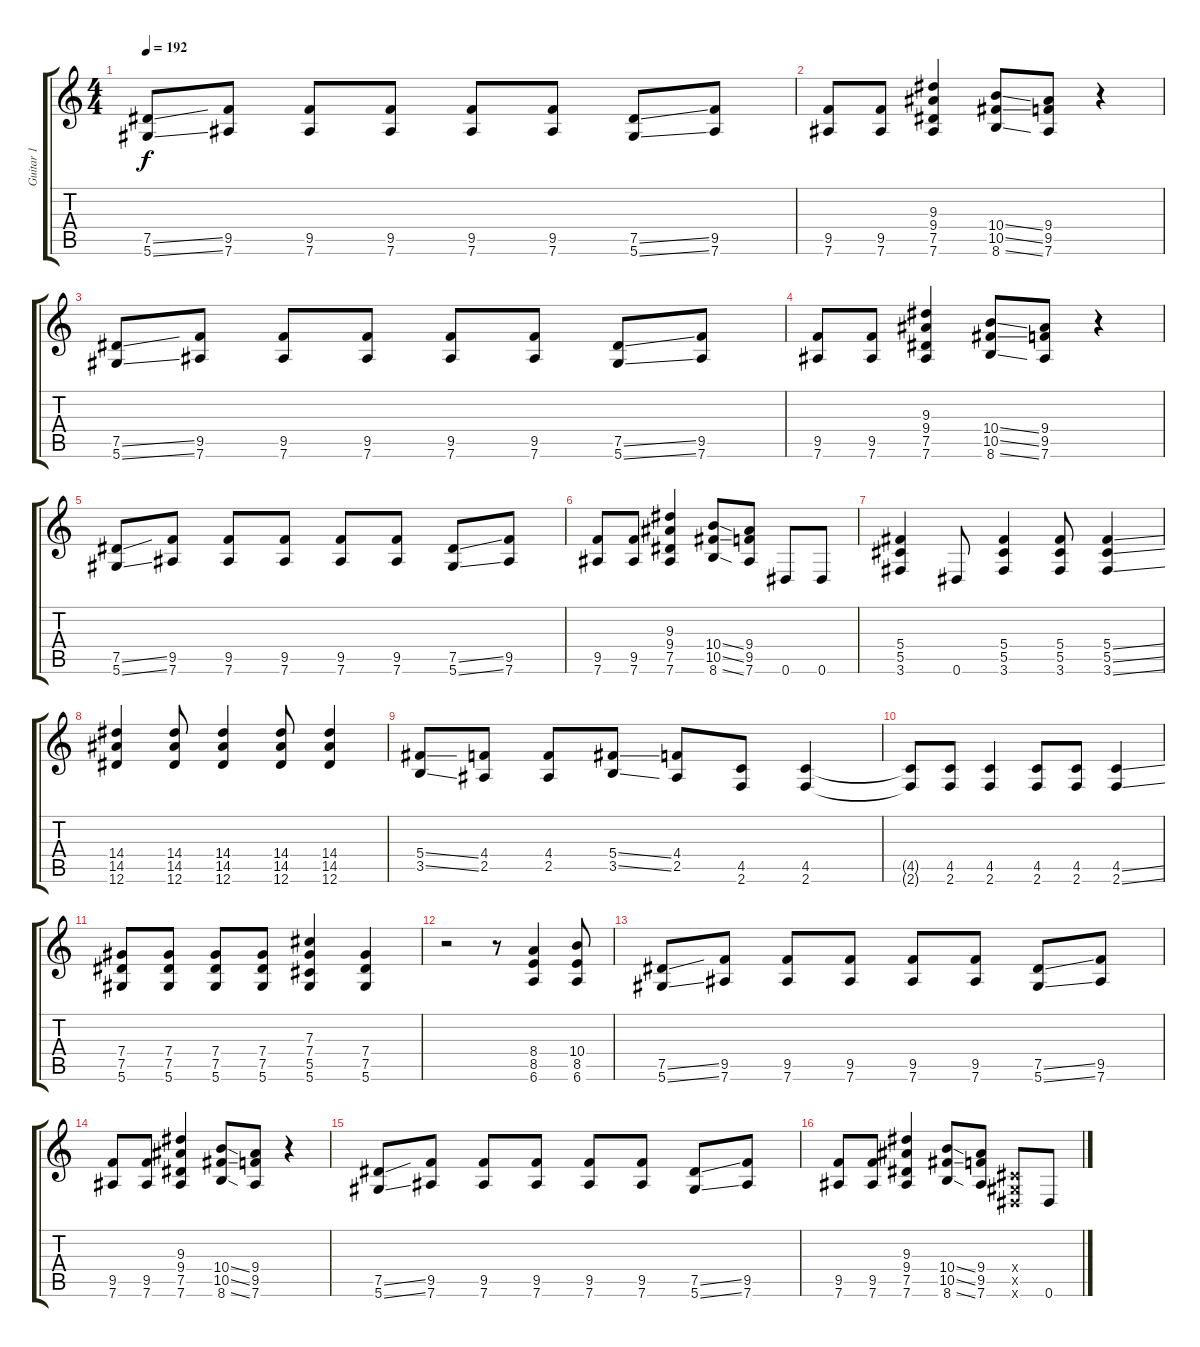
\track ("Guitar 1" "Guitar 1") {instrument distortionguitar}
\staff {score tabs}
\tuning (Eb4 Bb3 Gb3 Db3 Ab2 Eb2) {hide}
\ts (4 4)
\tempo 192
\clef g2
\ks c
(7.5{ss} 5.6{ss}).8{dy f} (9.5 7.6).8 (9.5 7.6).8 (9.5 7.6).8 (9.5 7.6).8 (9.5 7.6).8 (7.5{ss} 5.6{ss}).8 (9.5 7.6).8 |
(9.5 7.6).8 (9.5 7.6).8 (9.3 9.4 7.5 7.6).4 (10.4{ss} 10.5{ss} 8.6{ss}).8 (9.4 9.5 7.6).8 r.4 |
(7.5{ss} 5.6{ss}).8 (9.5 7.6).8 (9.5 7.6).8 (9.5 7.6).8 (9.5 7.6).8 (9.5 7.6).8 (7.5{ss} 5.6{ss}).8 (9.5 7.6).8 |
(9.5 7.6).8 (9.5 7.6).8 (9.3 9.4 7.5 7.6).4 (10.4{ss} 10.5{ss} 8.6{ss}).8 (9.4 9.5 7.6).8 r.4 |
(7.5{ss} 5.6{ss}).8 (9.5 7.6).8 (9.5 7.6).8 (9.5 7.6).8 (9.5 7.6).8 (9.5 7.6).8 (7.5{ss} 5.6{ss}).8 (9.5 7.6).8 |
(9.5 7.6).8 (9.5 7.6).8 (9.3 9.4 7.5 7.6).4 (10.4{ss} 10.5{ss} 8.6{ss}).8 (9.4 9.5 7.6).8 0.6.8 0.6.8 |
(5.4 5.5 3.6).4 0.6.8 (5.4 5.5 3.6).4 (5.4 5.5 3.6).8 (5.4{ss} 5.5{ss} 3.6{ss}).4 |
(14.4 14.5 12.6).4 (14.4 14.5 12.6).8 (14.4 14.5 12.6).4 (14.4 14.5 12.6).8 (14.4 14.5 12.6).4 |
(5.4{ss} 3.5{ss}).8 (4.4 2.5).8 (4.4 2.5).8 (5.4{ss} 3.5{ss}).8 (4.4 2.5).8 (4.5 2.6).8 (4.5 2.6).4 |
(4.5{t} 2.6{t}).8 (4.5 2.6).8 (4.5 2.6).4 (4.5 2.6).8 (4.5 2.6).8 (4.5{ss} 2.6{ss}).4 |
(7.4 7.5 5.6).8 (7.4 7.5 5.6).8 (7.4 7.5 5.6).8 (7.4 7.5 5.6).8 (7.3 7.4 5.5 5.6).4 (7.4 7.5 5.6).4 |
r.2 r.8 (8.4 8.5 6.6).4 (10.4 8.5 6.6).8 |
(7.5{ss} 5.6{ss}).8 (9.5 7.6).8 (9.5 7.6).8 (9.5 7.6).8 (9.5 7.6).8 (9.5 7.6).8 (7.5{ss} 5.6{ss}).8 (9.5 7.6).8 |
(9.5 7.6).8 (9.5 7.6).8 (9.3 9.4 7.5 7.6).4 (10.4{ss} 10.5{ss} 8.6{ss}).8 (9.4 9.5 7.6).8 r.4 |
(7.5{ss} 5.6{ss}).8 (9.5 7.6).8 (9.5 7.6).8 (9.5 7.6).8 (9.5 7.6).8 (9.5 7.6).8 (7.5{ss} 5.6{ss}).8 (9.5 7.6).8 |
(9.5 7.6).8 (9.5 7.6).8 (9.3 9.4 7.5 7.6).4 (10.4{ss} 10.5{ss} 8.6{ss}).8 (9.4 9.5 7.6).8 (0.4{x} 0.5{x} 0.6{x}).8 0.6.8
